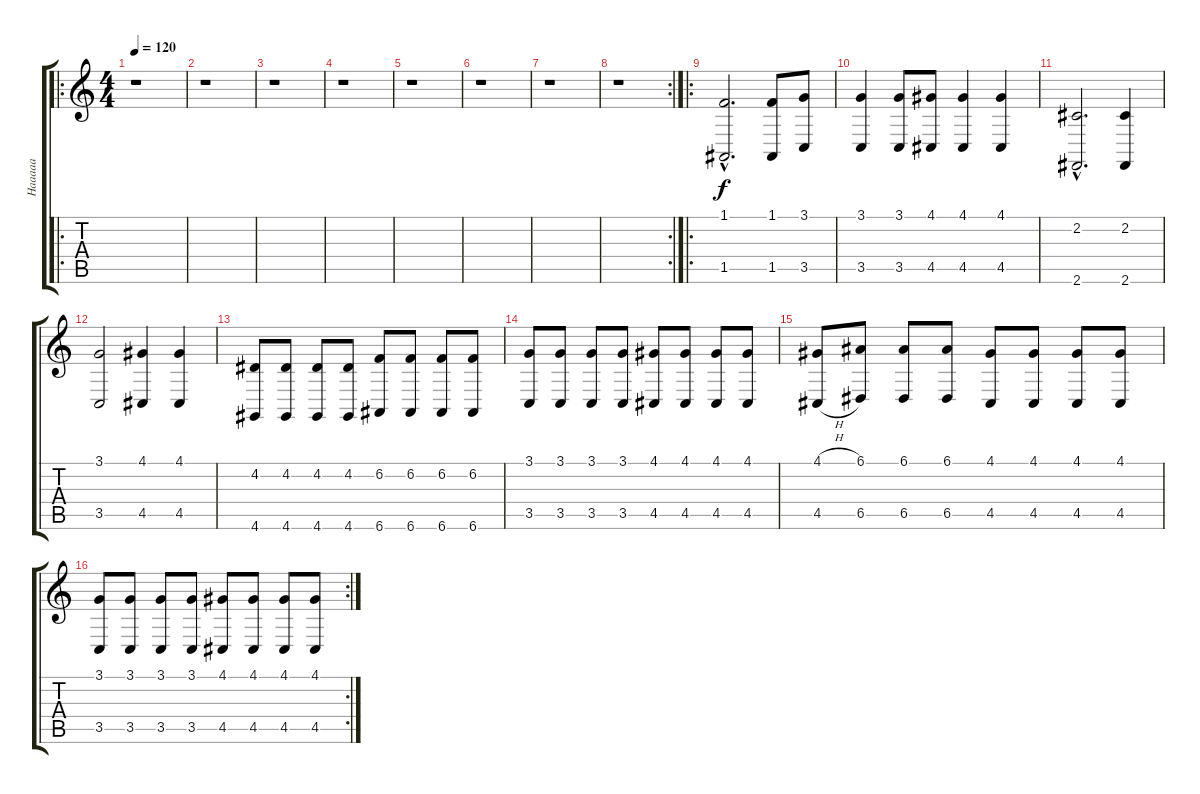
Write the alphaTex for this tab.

\track ("Haaaaa" "Haaaaa") {instrument choiraahs}
\staff {score tabs}
\tuning (E4 B3 G3 D3 A2 E2) {hide}
\ro
\ts (4 4)
\tempo 120
\clef g2
\ks c
r.1{dy f instrument choiraahs} |
r.1 |
r.1 |
r.1 |
r.1 |
r.1 |
r.1 |
\rc 2
r.1 |
\ro
(1.1{hac} 1.5{hac}).2{d volume 12} (1.1 1.5).8 (3.1 3.5).8 |
(3.1 3.5).4 (3.1 3.5).8 (4.1 4.5).8 (4.1 4.5).4 (4.1 4.5).4 |
(2.2{hac} 2.6{hac}).2{d} (2.2 2.6).4 |
(3.1 3.5).2 (4.1 4.5).4 (4.1 4.5).4 |
(4.2 4.6).8 (4.2 4.6).8 (4.2 4.6).8 (4.2 4.6).8 (6.2 6.6).8 (6.2 6.6).8 (6.2 6.6).8 (6.2 6.6).8 |
(3.1 3.5).8 (3.1 3.5).8 (3.1 3.5).8 (3.1 3.5).8 (4.1 4.5).8 (4.1 4.5).8 (4.1 4.5).8 (4.1 4.5).8 |
(4.1{h} 4.5{h}).8 (6.1 6.5).8 (6.1 6.5).8 (6.1 6.5).8 (4.1 4.5).8 (4.1 4.5).8 (4.1 4.5).8 (4.1 4.5).8 |
\rc 2
(3.1 3.5).8 (3.1 3.5).8 (3.1 3.5).8 (3.1 3.5).8 (4.1 4.5).8 (4.1 4.5).8 (4.1 4.5).8 (4.1 4.5).8
